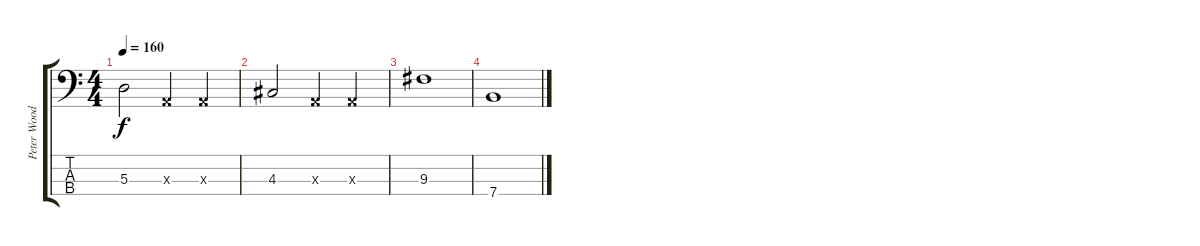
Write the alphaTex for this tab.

\track ("Peter Woodrobe" "Peter Wood") {instrument electricbassfinger}
\staff {score tabs}
\tuning (G2 D2 A1 E1) {hide}
\ts (4 4)
\tempo 160
\clef f4
\ks c
5.3.2{dy f} 0.3{x}.4 0.3{x}.4 |
4.3.2 0.3{x}.4 0.3{x}.4 |
9.3.1 |
7.4.1
